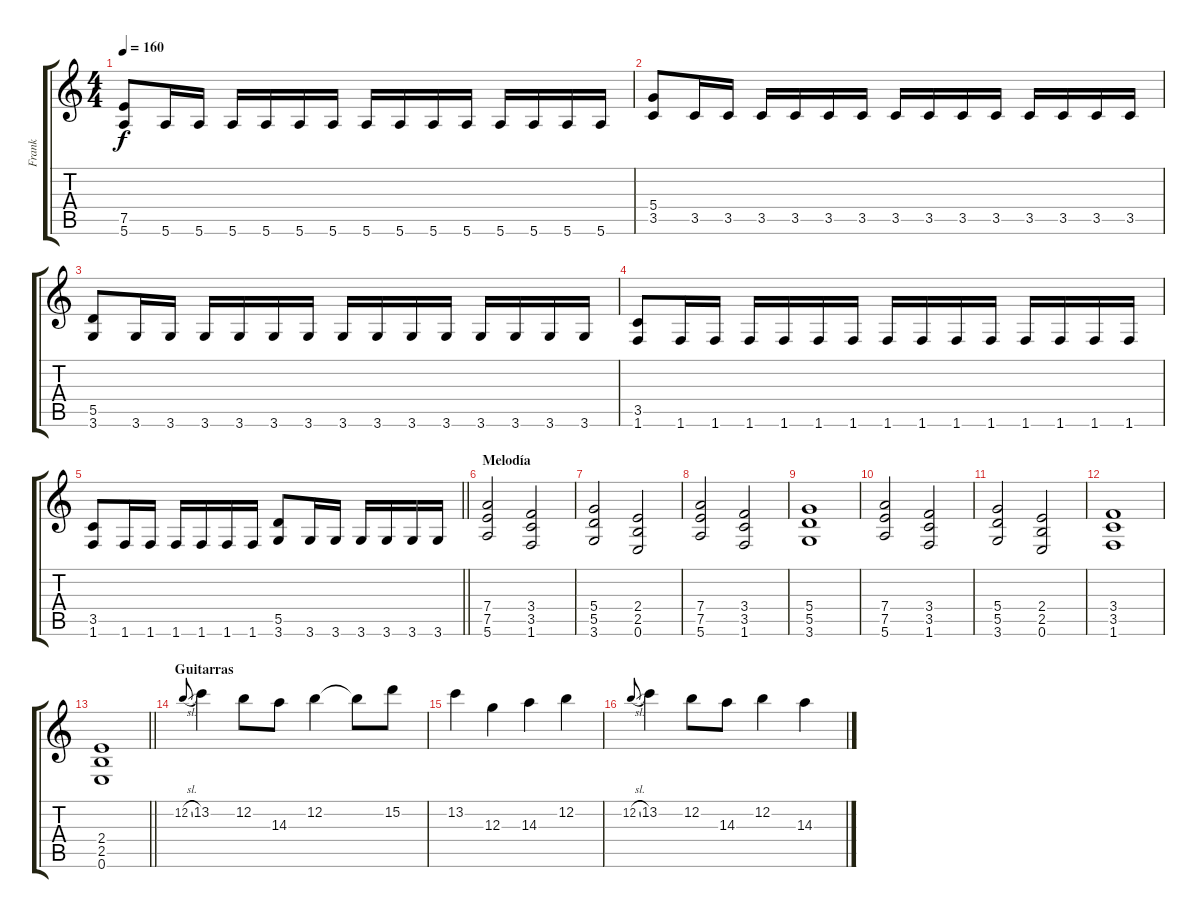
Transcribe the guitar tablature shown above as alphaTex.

\track ("Frank" "Frank") {instrument distortionguitar}
\staff {score tabs}
\tuning (E4 B3 G3 D3 A2 E2) {hide}
\ts (4 4)
\tempo 160
\clef g2
\ks c
(7.5 5.6).8{dy f} 5.6.16 5.6.16 5.6.16 5.6.16 5.6.16 5.6.16 5.6.16 5.6.16 5.6.16 5.6.16 5.6.16 5.6.16 5.6.16 5.6.16 |
(5.4 3.5).8 3.5.16 3.5.16 3.5.16 3.5.16 3.5.16 3.5.16 3.5.16 3.5.16 3.5.16 3.5.16 3.5.16 3.5.16 3.5.16 3.5.16 |
(5.5 3.6).8 3.6.16 3.6.16 3.6.16 3.6.16 3.6.16 3.6.16 3.6.16 3.6.16 3.6.16 3.6.16 3.6.16 3.6.16 3.6.16 3.6.16 |
(3.5 1.6).8 1.6.16 1.6.16 1.6.16 1.6.16 1.6.16 1.6.16 1.6.16 1.6.16 1.6.16 1.6.16 1.6.16 1.6.16 1.6.16 1.6.16 |
\barLineRight lightlight
(3.5 1.6).8 1.6.16 1.6.16 1.6.16 1.6.16 1.6.16 1.6.16 (5.5 3.6).8 3.6.16 3.6.16 3.6.16 3.6.16 3.6.16 3.6.16 |
\section ("" "Melodía")
(7.4 7.5 5.6).2 (3.4 3.5 1.6).2 |
(5.4 5.5 3.6).2 (2.4 2.5 0.6).2 |
(7.4 7.5 5.6).2 (3.4 3.5 1.6).2 |
(5.4 5.5 3.6).1 |
(7.4 7.5 5.6).2 (3.4 3.5 1.6).2 |
(5.4 5.5 3.6).2 (2.4 2.5 0.6).2 |
(3.4 3.5 1.6).1 |
\barLineRight lightlight
(2.4 2.5 0.6).1 |
\section ("" "Guitarras")
12.2{sl}.8{gr onbeat} 13.2.4 12.2.8 14.3.8 12.2.4 12.2{t}.8 15.2.8 |
13.2.4 12.3.4 14.3.4 12.2.4 |
12.2{sl}.8{gr onbeat} 13.2.4 12.2.8 14.3.8 12.2.4 14.3.4
